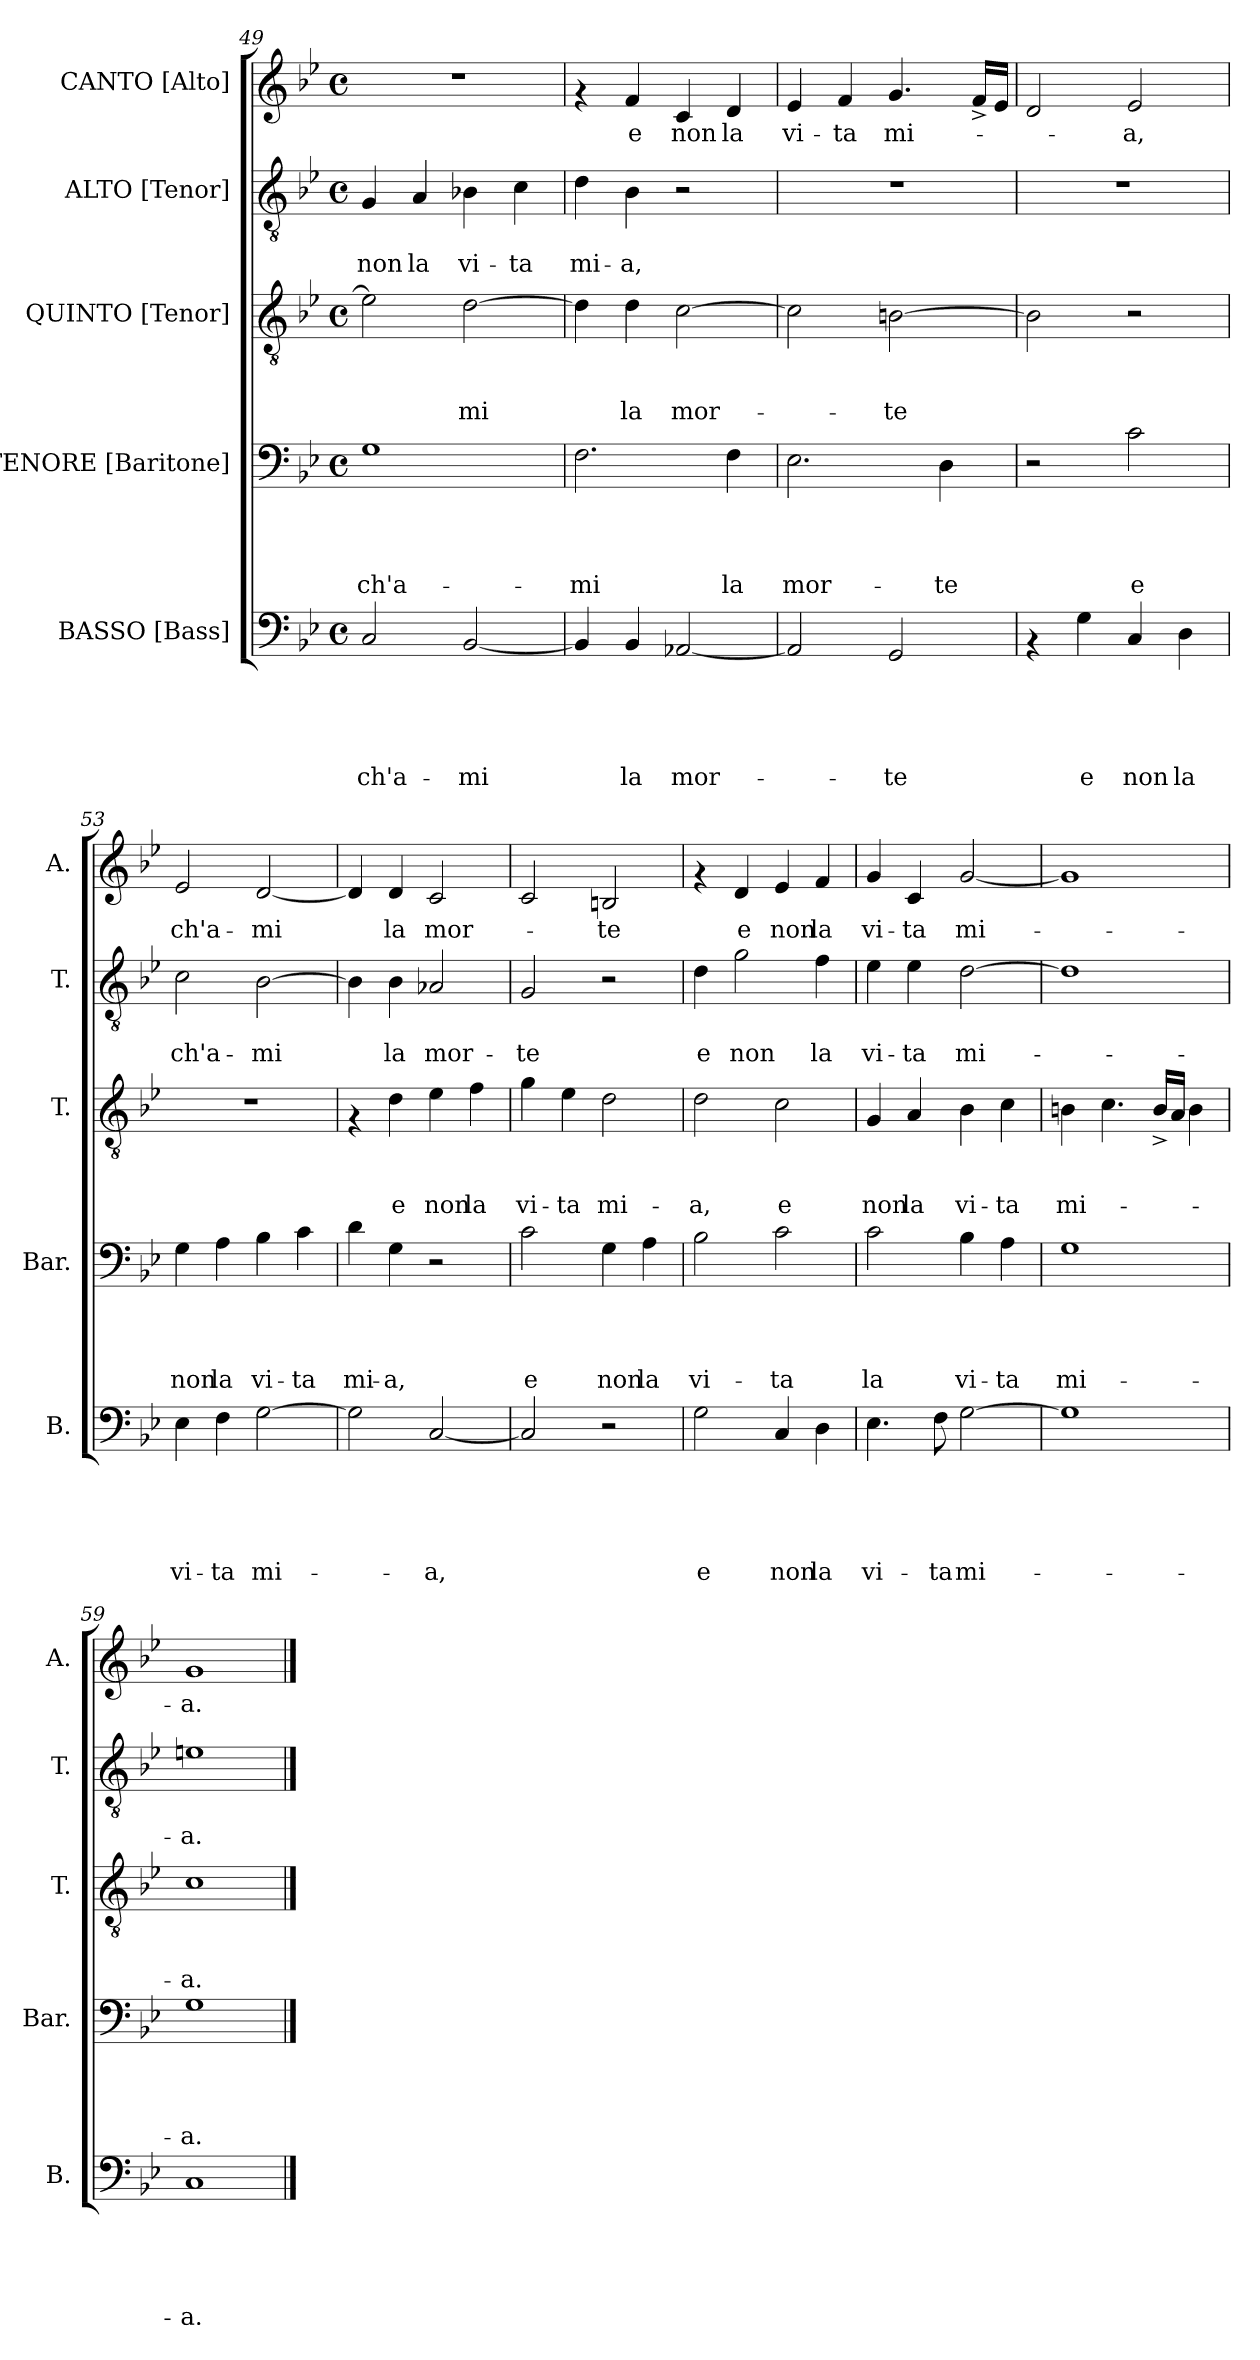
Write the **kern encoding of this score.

**kern	**text	**text	**text	**text	**text	**kern	**text	**text	**text	**text	**kern	**text	**text	**text	**kern	**text	**text	**kern	**text
*part5	*part5	*part5	*part5	*part5	*part5	*part4	*part4	*part4	*part4	*part4	*part3	*part3	*part3	*part3	*part2	*part2	*part2	*part1	*part1
*staff5	*staff5	*staff5	*staff5	*staff5	*staff5	*staff4	*staff4	*staff4	*staff4	*staff4	*staff3	*staff3	*staff3	*staff3	*staff2	*staff2	*staff2	*staff1	*staff1
*I"BASSO [Bass]	*	*	*	*	*	*I"TENORE [Baritone]	*	*	*	*	*I"QUINTO [Tenor]	*	*	*	*I"ALTO [Tenor]	*	*	*I"CANTO [Alto]	*
*I'B.	*	*	*	*	*	*I'Bar.	*	*	*	*	*I'T.	*	*	*	*I'T.	*	*	*I'A.	*
*clefF4	*	*	*	*	*	*clefF4	*	*	*	*	*clefGv2	*	*	*	*clefGv2	*	*	*clefG2	*
*k[b-e-]	*	*	*	*	*	*k[b-e-]	*	*	*	*	*k[b-e-]	*	*	*	*k[b-e-]	*	*	*k[b-e-]	*
*B-:	*	*	*	*	*	*B-:	*	*	*	*	*B-:	*	*	*	*B-:	*	*	*B-:	*
*M4/4	*	*	*	*	*	*M4/4	*	*	*	*	*M4/4	*	*	*	*M4/4	*	*	*M4/4	*
*met(c)	*	*	*	*	*	*met(c)	*	*	*	*	*met(c)	*	*	*	*met(c)	*	*	*met(c)	*
=49	=49	=49	=49	=49	=49	=49	=49	=49	=49	=49	=49	=49	=49	=49	=49	=49	=49	=49	=49
!	!	!	!	!	!LO:LY:b	!	!	!	!	!LO:LY:b	!	!	!	!	!	!	!LO:LY:b	!	!
2C/	.	.	.	.	ch'a-	1G	.	.	.	ch'a-	2e-\]	.	.	.	4G/	.	non	1r	.
!	!	!	!	!	!	!	!	!	!	!	!	!	!	!	!	!	!LO:LY:b	!	!
.	.	.	.	.	.	.	.	.	.	.	.	.	.	.	4A/	.	la	.	.
!	!	!	!	!	!LO:LY:b	!	!	!	!	!	!	!	!	!LO:LY:b	!	!	!LO:LY:b	!	!
[>2BB-/	.	.	.	.	-mi	.	.	.	.	.	[>2d\	.	.	-mi	4B-X\	.	vi-	.	.
!	!	!	!	!	!	!	!	!	!	!	!	!	!	!	!	!	!LO:LY:b	!	!
.	.	.	.	.	.	.	.	.	.	.	.	.	.	.	4c\	.	-ta	.	.
!!LO:PB:g=z
=50	=50	=50	=50	=50	=50	=50	=50	=50	=50	=50	=50	=50	=50	=50	=50	=50	=50	=50	=50
!	!	!	!	!	!	!	!	!	!	!LO:LY:b	!	!	!	!	!	!	!LO:LY:b	!	!
4BB-/]	.	.	.	.	.	2.F\	.	.	.	-mi	4d\]	.	.	.	4d\	.	mi-	4rf	.
!	!	!	!	!	!LO:LY:b	!	!	!	!	!	!	!	!	!LO:LY:b	!	!	!LO:LY:b	!	!LO:LY:b
4BB-/	.	.	.	.	la	.	.	.	.	.	4d\	.	.	la	4B-\	.	-a,	4f/	e
!	!	!	!	!	!LO:LY:b	!	!	!	!	!	!	!	!	!LO:LY:b	!	!	!	!	!LO:LY:b
[<2AA-X/	.	.	.	.	mor-	.	.	.	.	.	[>2c\	.	.	mor-	2r	.	.	4c/	non
!	!	!	!	!	!	!	!	!	!	!LO:LY:b	!	!	!	!	!	!	!	!	!LO:LY:b
.	.	.	.	.	.	4F\	.	.	.	la	.	.	.	.	.	.	.	4d/	la
=51	=51	=51	=51	=51	=51	=51	=51	=51	=51	=51	=51	=51	=51	=51	=51	=51	=51	=51	=51
!	!	!	!	!	!	!	!	!	!	!LO:LY:b	!	!	!	!	!	!	!	!	!LO:LY:b
2AA-/]	.	.	.	.	.	2.E-\	.	.	.	mor-	2c\]	.	.	.	1r	.	.	4e-/	vi-
!	!	!	!	!	!	!	!	!	!	!	!	!	!	!	!	!	!	!	!LO:LY:b
.	.	.	.	.	.	.	.	.	.	.	.	.	.	.	.	.	.	4f/	-ta
!	!	!	!	!	!LO:LY:b	!	!	!	!	!	!	!	!	!LO:LY:b	!	!	!	!	!LO:LY:b
2GG/	.	.	.	.	-te	.	.	.	.	.	[>2Bn\	.	.	-te	.	.	.	4.g/	mi-
!	!	!	!	!	!	!	!	!	!	!LO:LY:b	!	!	!	!	!	!	!	!	!
.	.	.	.	.	.	4D\	.	.	.	-te	.	.	.	.	.	.	.	.	.
.	.	.	.	.	.	.	.	.	.	.	.	.	.	.	.	.	.	16f^</LL	.
.	.	.	.	.	.	.	.	.	.	.	.	.	.	.	.	.	.	16e-/JJ	.
=52	=52	=52	=52	=52	=52	=52	=52	=52	=52	=52	=52	=52	=52	=52	=52	=52	=52	=52	=52
4rAA	.	.	.	.	.	2r	.	.	.	.	2B\]	.	.	.	1r	.	.	2d/	.
!	!	!	!	!	!LO:LY:b	!	!	!	!	!	!	!	!	!	!	!	!	!	!
4G\	.	.	.	.	e	.	.	.	.	.	.	.	.	.	.	.	.	.	.
!	!	!	!	!	!LO:LY:b	!	!	!	!	!LO:LY:b	!	!	!	!	!	!	!	!	!LO:LY:b
4C/	.	.	.	.	non	2c\	.	.	.	e	2r	.	.	.	.	.	.	2e-/	-a,
!	!	!	!	!	!LO:LY:b	!	!	!	!	!	!	!	!	!	!	!	!	!	!
4D\	.	.	.	.	la	.	.	.	.	.	.	.	.	.	.	.	.	.	.
=53	=53	=53	=53	=53	=53	=53	=53	=53	=53	=53	=53	=53	=53	=53	=53	=53	=53	=53	=53
!	!	!	!	!	!LO:LY:b	!	!	!	!	!LO:LY:b	!	!	!	!	!	!	!LO:LY:b	!	!LO:LY:b
4E-\	.	.	.	.	vi-	4G\	.	.	.	non	1r	.	.	.	2c\	.	ch'a-	2e-/	ch'a-
!	!	!	!	!	!LO:LY:b	!	!	!	!	!LO:LY:b	!	!	!	!	!	!	!	!	!
4F\	.	.	.	.	-ta	4A\	.	.	.	la	.	.	.	.	.	.	.	.	.
!	!	!	!	!	!LO:LY:b	!	!	!	!	!LO:LY:b	!	!	!	!	!	!	!LO:LY:b	!	!LO:LY:b
[>2G\	.	.	.	.	mi-	4B-\	.	.	.	vi-	.	.	.	.	[>2B-\	.	-mi	[<2d/	-mi
!	!	!	!	!	!	!	!	!	!	!LO:LY:b	!	!	!	!	!	!	!	!	!
.	.	.	.	.	.	4c\	.	.	.	-ta	.	.	.	.	.	.	.	.	.
=54	=54	=54	=54	=54	=54	=54	=54	=54	=54	=54	=54	=54	=54	=54	=54	=54	=54	=54	=54
!	!	!	!	!	!	!	!	!	!	!LO:LY:b	!	!	!	!	!	!	!	!	!
2G\]	.	.	.	.	.	4d\	.	.	.	mi-	4rF	.	.	.	4B-\]	.	.	4d/]	.
!	!	!	!	!	!	!	!	!	!	!LO:LY:b	!	!	!	!LO:LY:b	!	!	!LO:LY:b	!	!LO:LY:b
.	.	.	.	.	.	4G\	.	.	.	-a,	4d\	.	.	e	4B-\	.	la	4d/	la
!	!	!	!	!	!LO:LY:b	!	!	!	!	!	!	!	!	!LO:LY:b	!	!	!LO:LY:b	!	!LO:LY:b
[<2C/	.	.	.	.	-a,	2r	.	.	.	.	4e-\	.	.	non	2A-X/	.	mor-	2c/	mor-
!	!	!	!	!	!	!	!	!	!	!	!	!	!	!LO:LY:b	!	!	!	!	!
.	.	.	.	.	.	.	.	.	.	.	4f\	.	.	la	.	.	.	.	.
!!LO:PB:g=z
=55	=55	=55	=55	=55	=55	=55	=55	=55	=55	=55	=55	=55	=55	=55	=55	=55	=55	=55	=55
!	!	!	!	!	!	!	!	!	!	!LO:LY:b	!	!	!	!LO:LY:b	!	!	!LO:LY:b	!	!
2C/]	.	.	.	.	.	2c\	.	.	.	e	4g\	.	.	vi-	2G/	.	-te	2c/	.
!	!	!	!	!	!	!	!	!	!	!	!	!	!	!LO:LY:b	!	!	!	!	!
.	.	.	.	.	.	.	.	.	.	.	4e-\	.	.	-ta	.	.	.	.	.
!	!	!	!	!	!	!	!	!	!	!LO:LY:b	!	!	!	!LO:LY:b	!	!	!	!	!LO:LY:b
2r	.	.	.	.	.	4G\	.	.	.	non	2d\	.	.	mi-	2r	.	.	2Bn/	-te
!	!	!	!	!	!	!	!	!	!	!LO:LY:b	!	!	!	!	!	!	!	!	!
.	.	.	.	.	.	4A\	.	.	.	la	.	.	.	.	.	.	.	.	.
=56	=56	=56	=56	=56	=56	=56	=56	=56	=56	=56	=56	=56	=56	=56	=56	=56	=56	=56	=56
!	!	!	!	!	!LO:LY:b	!	!	!	!	!LO:LY:b	!	!	!	!LO:LY:b	!	!	!LO:LY:b	!	!
2G\	.	.	.	.	e	2B-\	.	.	.	vi-	2d\	.	.	-a,	4d\	.	e	4rf	.
!	!	!	!	!	!	!	!	!	!	!	!	!	!	!	!	!	!LO:LY:b	!	!LO:LY:b
.	.	.	.	.	.	.	.	.	.	.	.	.	.	.	2g\	.	non	4d/	e
!	!	!	!	!	!LO:LY:b	!	!	!	!	!LO:LY:b	!	!	!	!LO:LY:b	!	!	!	!	!LO:LY:b
4C/	.	.	.	.	non	2c\	.	.	.	-ta	2c\	.	.	e	.	.	.	4e-/	non
!	!	!	!	!	!LO:LY:b	!	!	!	!	!	!	!	!	!	!	!	!LO:LY:b	!	!LO:LY:b
4D\	.	.	.	.	la	.	.	.	.	.	.	.	.	.	4f\	.	la	4f/	la
=57	=57	=57	=57	=57	=57	=57	=57	=57	=57	=57	=57	=57	=57	=57	=57	=57	=57	=57	=57
!	!	!	!	!	!LO:LY:b	!	!	!	!	!LO:LY:b	!	!	!	!LO:LY:b	!	!	!LO:LY:b	!	!LO:LY:b
4.E-\	.	.	.	.	vi-	2c\	.	.	.	la	4G/	.	.	non	4e-\	.	vi-	4g/	vi-
!	!	!	!	!	!	!	!	!	!	!	!	!	!	!LO:LY:b	!	!	!LO:LY:b	!	!LO:LY:b
.	.	.	.	.	.	.	.	.	.	.	4A/	.	.	la	4e-\	.	-ta	4c/	-ta
!	!	!	!	!	!LO:LY:b	!	!	!	!	!	!	!	!	!	!	!	!	!	!
8F\	.	.	.	.	-ta	.	.	.	.	.	.	.	.	.	.	.	.	.	.
!	!	!	!	!	!LO:LY:b	!	!	!	!	!LO:LY:b	!	!	!	!LO:LY:b	!	!	!LO:LY:b	!	!LO:LY:b
[>2G\	.	.	.	.	mi-	4B-\	.	.	.	vi-	4B-\	.	.	vi-	[>2d\	.	mi-	[<2g/	mi-
!	!	!	!	!	!	!	!	!	!	!LO:LY:b	!	!	!	!LO:LY:b	!	!	!	!	!
.	.	.	.	.	.	4A\	.	.	.	-ta	4c\	.	.	-ta	.	.	.	.	.
=58	=58	=58	=58	=58	=58	=58	=58	=58	=58	=58	=58	=58	=58	=58	=58	=58	=58	=58	=58
!	!	!	!	!	!	!	!	!	!	!LO:LY:b	!	!	!	!LO:LY:b	!	!	!	!	!
1G]	.	.	.	.	.	1G	.	.	.	mi-	4Bn\	.	.	mi-	1d]	.	.	1g]	.
.	.	.	.	.	.	.	.	.	.	.	4.c\	.	.	.	.	.	.	.	.
.	.	.	.	.	.	.	.	.	.	.	16B^</LL	.	.	.	.	.	.	.	.
.	.	.	.	.	.	.	.	.	.	.	16A/JJ	.	.	.	.	.	.	.	.
.	.	.	.	.	.	.	.	.	.	.	4B\	.	.	.	.	.	.	.	.
=59	=59	=59	=59	=59	=59	=59	=59	=59	=59	=59	=59	=59	=59	=59	=59	=59	=59	=59	=59
!	!	!	!	!	!LO:LY:b	!	!	!	!	!LO:LY:b	!	!	!	!LO:LY:b	!	!	!LO:LY:b	!	!LO:LY:b
1C	.	.	.	.	-a.	1G	.	.	.	-a.	1c	.	.	-a.	1en	.	-a.	1g	-a.
==	==	==	==	==	==	==	==	==	==	==	==	==	==	==	==	==	==	==	==
*-	*-	*-	*-	*-	*-	*-	*-	*-	*-	*-	*-	*-	*-	*-	*-	*-	*-	*-	*-
